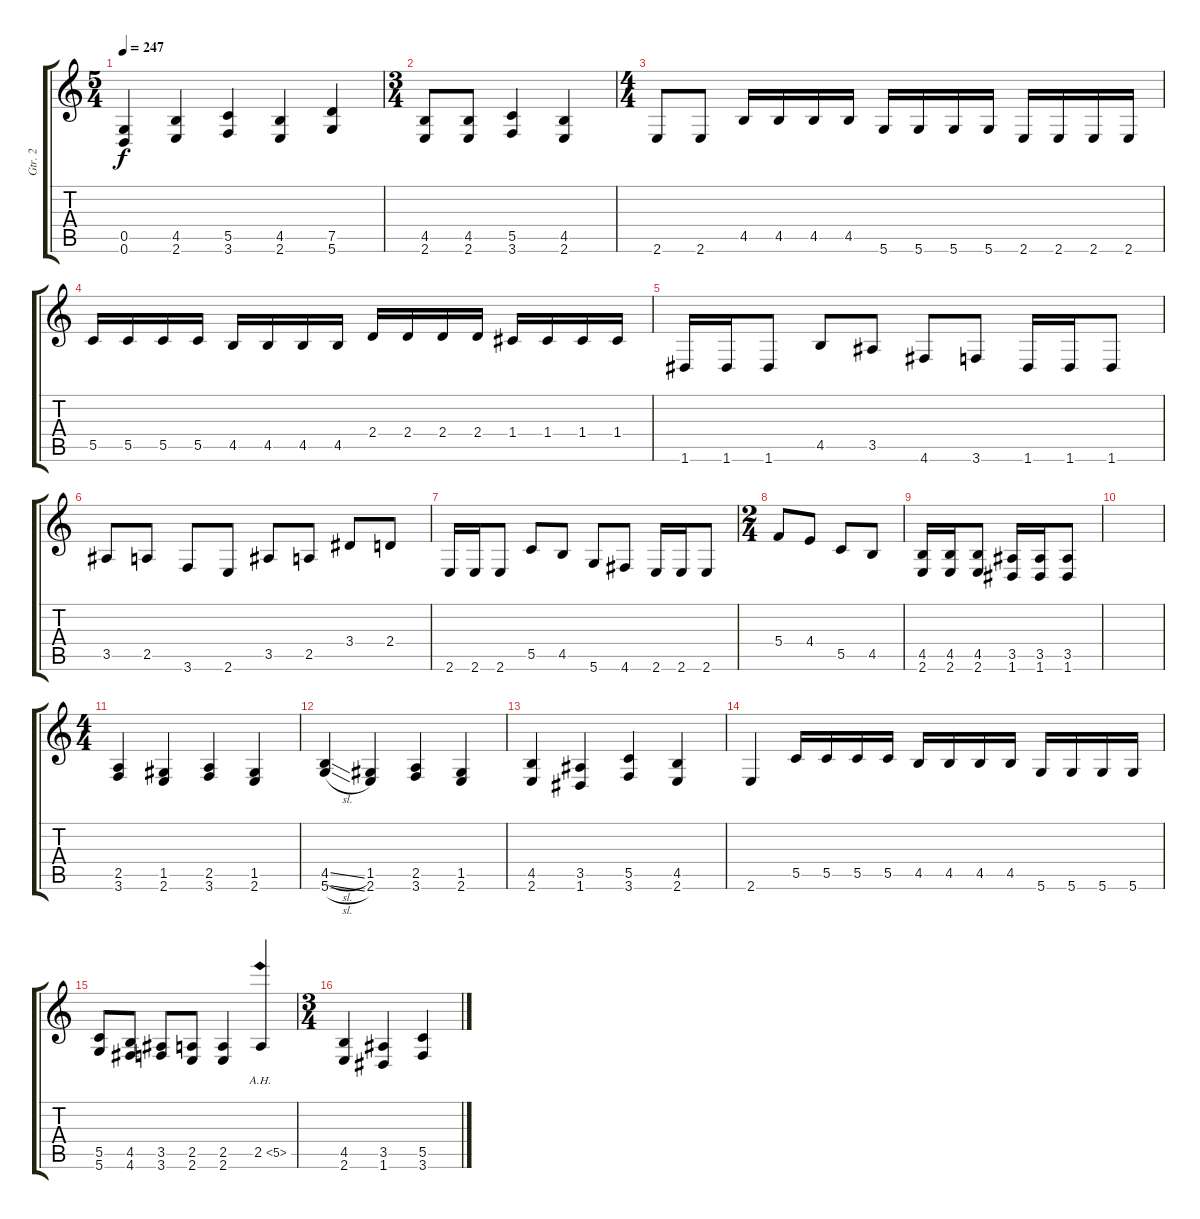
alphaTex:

\track ("Gtr. 2" "Gtr. 2") {instrument distortionguitar}
\staff {score tabs}
\tuning (D4 A3 F3 C3 G2 D2) {hide}
\ts (5 4)
\tempo 247
\clef g2
\ks c
(0.5 0.6).4{dy f} (4.5 2.6).4 (5.5 3.6).4 (4.5 2.6).4 (7.5 5.6).4 |
\ts (3 4)
(4.5 2.6).8 (4.5 2.6).8 (5.5 3.6).4 (4.5 2.6).4 |
\ts (4 4)
2.6.8 2.6.8 4.5.16 4.5.16 4.5.16 4.5.16 5.6.16 5.6.16 5.6.16 5.6.16 2.6.16 2.6.16 2.6.16 2.6.16 |
5.5.16 5.5.16 5.5.16 5.5.16 4.5.16 4.5.16 4.5.16 4.5.16 2.4.16 2.4.16 2.4.16 2.4.16 1.4.16 1.4.16 1.4.16 1.4.16 |
1.6.16 1.6.16 1.6.8 4.5.8 3.5.8 4.6.8 3.6.8 1.6.16 1.6.16 1.6.8 |
3.5.8 2.5.8 3.6.8 2.6.8 3.5.8 2.5.8 3.4.8 2.4.8 |
2.6.16 2.6.16 2.6.8 5.5.8 4.5.8 5.6.8 4.6.8 2.6.16 2.6.16 2.6.8 |
\ts (2 4)
5.4.8 4.4.8 5.5.8 4.5.8 |
(4.5 2.6).16 (4.5 2.6).16 (4.5 2.6).8 (3.5 1.6).16 (3.5 1.6).16 (3.5 1.6).8 |
|
\ts (4 4)
(2.5 3.6).4 (1.5 2.6).4 (2.5 3.6).4 (1.5 2.6).4 |
(4.5{sl} 5.6{sl}).4 (1.5 2.6).4 (2.5 3.6).4 (1.5 2.6).4 |
(4.5 2.6).4 (3.5 1.6).4 (5.5 3.6).4 (4.5 2.6).4 |
2.6.4 5.5.16 5.5.16 5.5.16 5.5.16 4.5.16 4.5.16 4.5.16 4.5.16 5.6.16 5.6.16 5.6.16 5.6.16 |
(5.5 5.6).8 (4.5 4.6).8 (3.5 3.6).8 (2.5 2.6).8 (2.5 2.6).4 2.5{ah 3}.4 |
\ts (3 4)
(4.5 2.6).4 (3.5 1.6).4 (5.5 3.6).4
